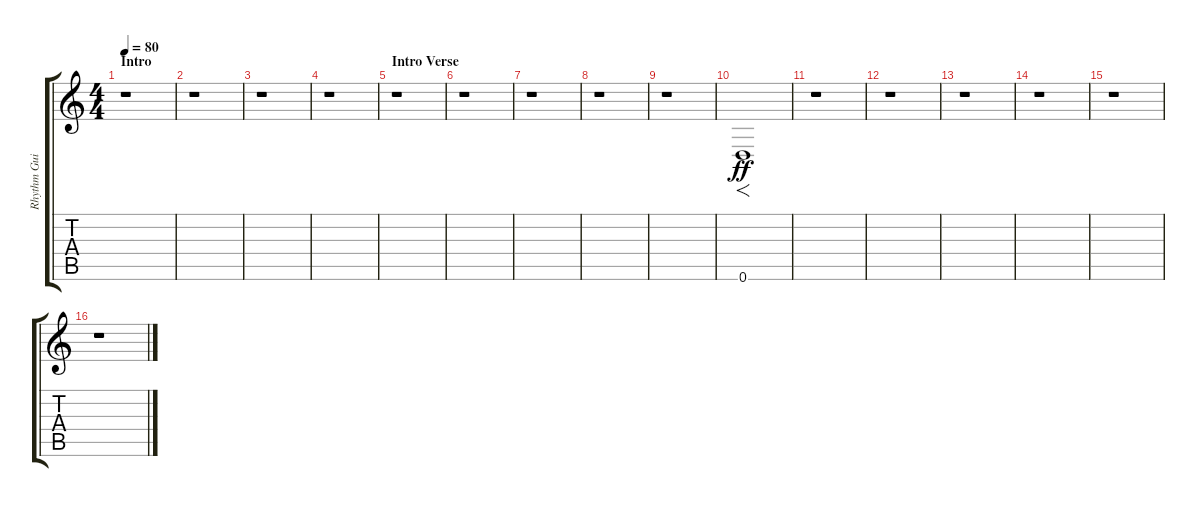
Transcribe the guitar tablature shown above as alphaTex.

\track ("Rhythm Guitar (Drop D)" "Rhythm Gui") {instrument distortionguitar}
\staff {score tabs}
\tuning (E4 B3 G3 D3 A2 D2) {hide}
\ts (4 4)
\section ("" "Intro")
\tempo 80
\clef g2
\ks c
r.1{dy ff instrument distortionguitar} |
r.1 |
r.1 |
r.1 |
\section ("" "Intro Verse")
r.1 |
r.1 |
r.1 |
r.1 |
r.1 |
0.6.1{f} |
r.1 |
r.1 |
r.1 |
r.1 |
r.1 |
r.1
